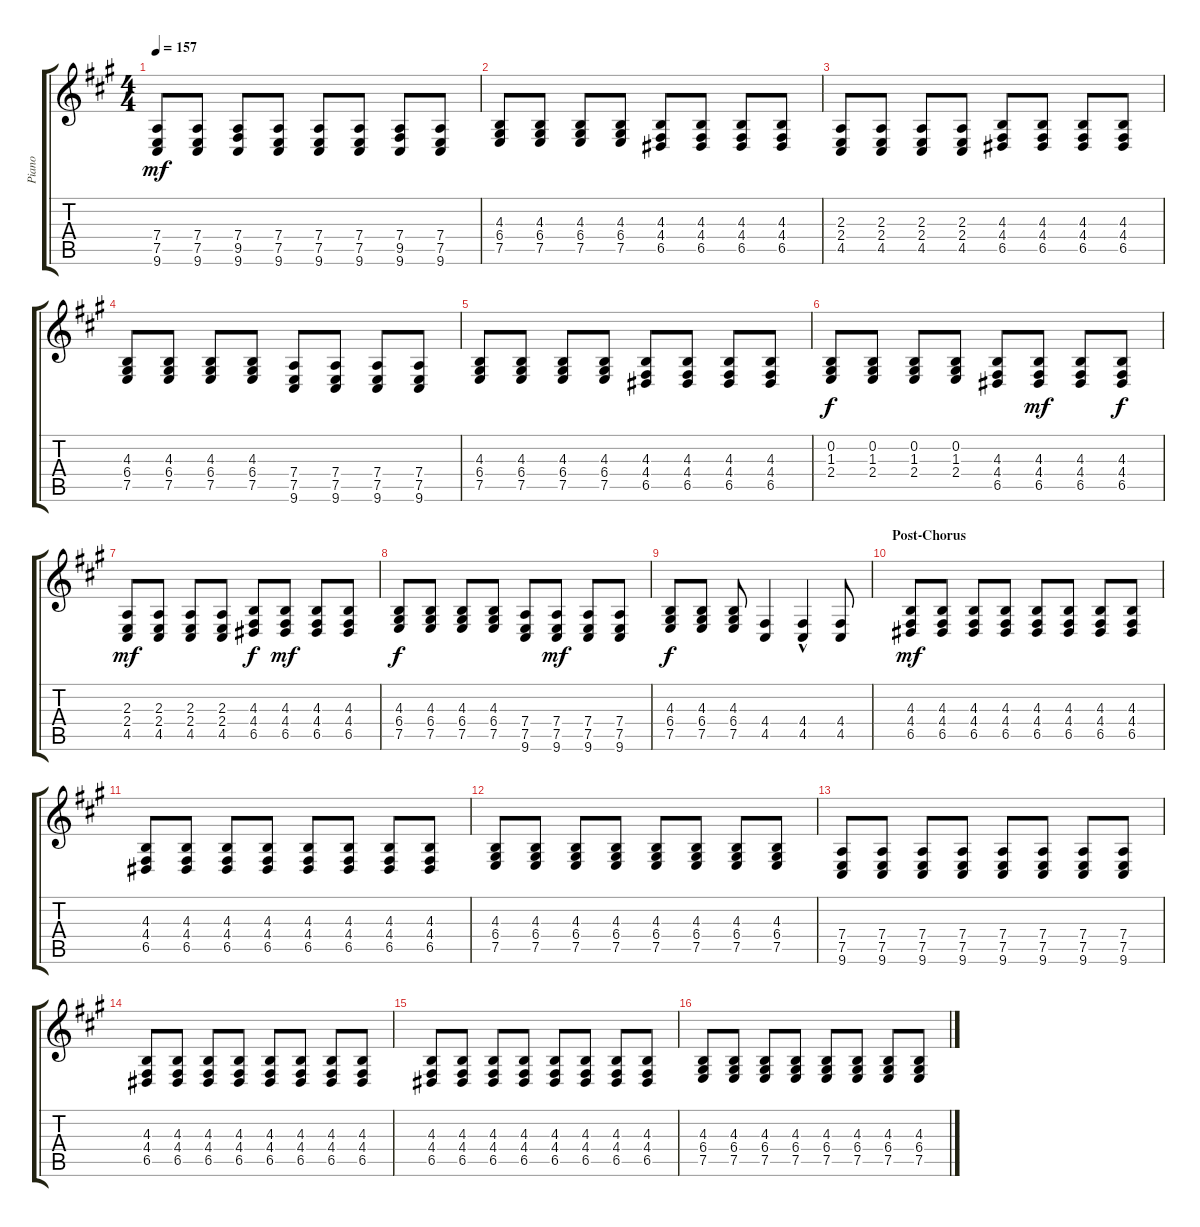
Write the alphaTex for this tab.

\track ("Piano" "Piano") {instrument honkytonkpiano}
\staff {score tabs}
\tuning (E4 B3 G3 D3 A2 E2) {hide}
\ts (4 4)
\tempo 157
\clef g2
\ks a
(7.4 7.5 9.6).8{dy mf} (7.4 7.5 9.6).8 (7.4 9.5 9.6).8 (7.4 7.5 9.6).8 (7.4 7.5 9.6).8 (7.4 7.5 9.6).8 (7.4 9.5 9.6).8 (7.4 7.5 9.6).8 |
(4.3 6.4 7.5).8 (4.3 6.4 7.5).8 (4.3 6.4 7.5).8 (4.3 6.4 7.5).8 (4.3 4.4 6.5).8 (4.3 4.4 6.5).8 (4.3 4.4 6.5).8 (4.3 4.4 6.5).8 |
(2.3 2.4 4.5).8 (2.3 2.4 4.5).8 (2.3 2.4 4.5).8 (2.3 2.4 4.5).8 (4.3 4.4 6.5).8 (4.3 4.4 6.5).8 (4.3 4.4 6.5).8 (4.3 4.4 6.5).8 |
(4.3 6.4 7.5).8 (4.3 6.4 7.5).8 (4.3 6.4 7.5).8 (4.3 6.4 7.5).8 (7.4 7.5 9.6).8 (7.4 7.5 9.6).8 (7.4 7.5 9.6).8 (7.4 7.5 9.6).8 |
(4.3 6.4 7.5).8 (4.3 6.4 7.5).8 (4.3 6.4 7.5).8 (4.3 6.4 7.5).8 (4.3 4.4 6.5).8 (4.3 4.4 6.5).8 (4.3 4.4 6.5).8 (4.3 4.4 6.5).8 |
(0.2 1.3 2.4).8{dy f} (0.2 1.3 2.4).8 (0.2 1.3 2.4).8 (0.2 1.3 2.4).8 (4.3 4.4 6.5).8 (4.3 4.4 6.5).8{dy mf} (4.3 4.4 6.5).8 (4.3 4.4 6.5).8{dy f} |
(2.3 2.4 4.5).8{dy mf} (2.3 2.4 4.5).8 (2.3 2.4 4.5).8 (2.3 2.4 4.5).8 (4.3 4.4 6.5).8{dy f} (4.3 4.4 6.5).8{dy mf} (4.3 4.4 6.5).8 (4.3 4.4 6.5).8 |
(4.3 6.4 7.5).8{dy f} (4.3 6.4 7.5).8 (4.3 6.4 7.5).8 (4.3 6.4 7.5).8 (7.4 7.5 9.6).8 (7.4 7.5 9.6).8{dy mf} (7.4 7.5 9.6).8 (7.4 7.5 9.6).8 |
(4.3 6.4 7.5).8{dy f} (4.3 6.4 7.5).8 (4.3 6.4 7.5).8 (4.4 4.5).4 (4.4{hac} 4.5).4 (4.4 4.5).8 |
\section ("" "Post-Chorus")
(4.3 4.4 6.5).8{dy mf} (4.3 4.4 6.5).8 (4.3 4.4 6.5).8 (4.3 4.4 6.5).8 (4.3 4.4 6.5).8 (4.3 4.4 6.5).8 (4.3 4.4 6.5).8 (4.3 4.4 6.5).8 |
(4.3 4.4 6.5).8 (4.3 4.4 6.5).8 (4.3 4.4 6.5).8 (4.3 4.4 6.5).8 (4.3 4.4 6.5).8 (4.3 4.4 6.5).8 (4.3 4.4 6.5).8 (4.3 4.4 6.5).8 |
(4.3 6.4 7.5).8 (4.3 6.4 7.5).8 (4.3 6.4 7.5).8 (4.3 6.4 7.5).8 (4.3 6.4 7.5).8 (4.3 6.4 7.5).8 (4.3 6.4 7.5).8 (4.3 6.4 7.5).8 |
(7.4 7.5 9.6).8 (7.4 7.5 9.6).8 (7.4 7.5 9.6).8 (7.4 7.5 9.6).8 (7.4 7.5 9.6).8 (7.4 7.5 9.6).8 (7.4 7.5 9.6).8 (7.4 7.5 9.6).8 |
(4.3 4.4 6.5).8 (4.3 4.4 6.5).8 (4.3 4.4 6.5).8 (4.3 4.4 6.5).8 (4.3 4.4 6.5).8 (4.3 4.4 6.5).8 (4.3 4.4 6.5).8 (4.3 4.4 6.5).8 |
(4.3 4.4 6.5).8{volume 10} (4.3 4.4 6.5).8 (4.3 4.4 6.5).8 (4.3 4.4 6.5).8 (4.3 4.4 6.5).8 (4.3 4.4 6.5).8 (4.3 4.4 6.5).8 (4.3 4.4 6.5).8 |
(4.3 6.4 7.5).8{volume 8} (4.3 6.4 7.5).8 (4.3 6.4 7.5).8 (4.3 6.4 7.5).8 (4.3 6.4 7.5).8 (4.3 6.4 7.5).8 (4.3 6.4 7.5).8 (4.3 6.4 7.5).8
